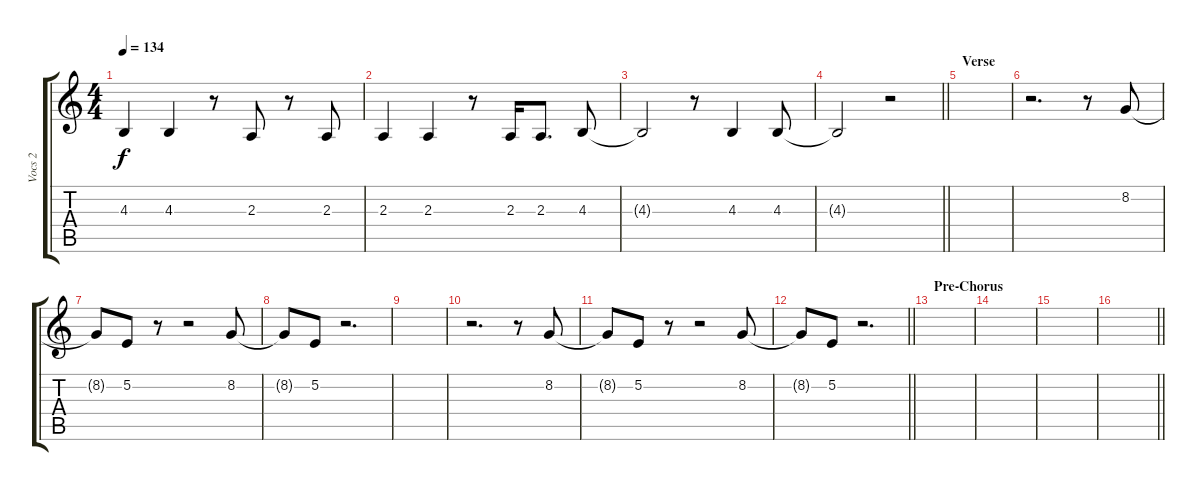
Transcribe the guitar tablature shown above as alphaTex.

\track ("Vocs 2" "Vocs 2") {instrument flute}
\staff {score tabs}
\tuning (E4 B3 G3 D3 A2 E2) {hide}
\ts (4 4)
\tempo 134
\clef g2
\ks c
4.3.4{dy f} 4.3.4 r.8 2.3.8 r.8 2.3.8 |
2.3.4 2.3.4 r.8 2.3.16 2.3.8{d} 4.3.8 |
4.3{t}.2 r.8 4.3.4 4.3.8 |
\barLineRight lightlight
4.3{t}.2 r.2 |
\section ("" "Verse")
|
r.2{d} r.8 8.2.8 |
8.2{t}.8 5.2.8 r.8 r.2 8.2.8 |
8.2{t}.8 5.2.8 r.2{d} |
|
r.2{d} r.8 8.2.8 |
8.2{t}.8 5.2.8 r.8 r.2 8.2.8 |
\barLineRight lightlight
8.2{t}.8 5.2.8 r.2{d} |
\section ("" "Pre-Chorus")
|
|
|
\barLineRight lightlight
